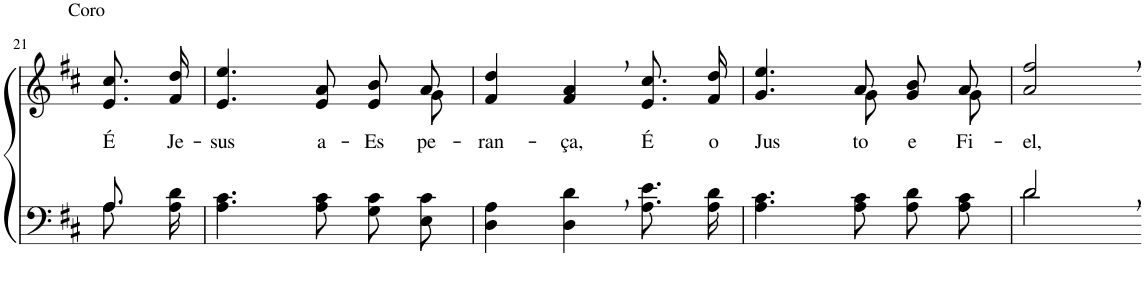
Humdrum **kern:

**kern	**kern	**text
*part2	*part1	*part1
*staff2	*staff1	*staff1
*I"Parte III e IV	*I"Parte I e II	*
!!LO:PB:g=z
*clefF4	*clefG2	*
*Trd1c2	*Trd1c2	*
*k[f#c#]	*k[f#c#]	*
*M3/4	*M3/4	*
=21	=21	=21
*^	*	*
!	!	!LO:TX:a:t=Coro	!
!	!	!	!LO:LY:b
8.A\L	8.A/	8.e/ 8.cc#/L	É
!	!	!	!LO:LY:b
16A\ 16d\Jk	16ryy	16f#/ 16dd/Jk	Je-
=22	=22	=22	=22
!	!	!	!LO:LY:b
*v	*v	*^	*
4.A\ 4.c#\	4.e/ 4.ee/	8ryy	-sus
!	!	!	!LO:LY:b
*	*v	*v	*
8A\ 8c#\	8e/ 8a/	a-
!	!	!LO:LY:b
8G\ 8c#\L	8e/ 8b/L	-Es-
*	*^	*
!	!	!	!LO:LY:b
8E\ 8c#\J	8a/J	8g\	-pe-
=23	=23	=23	=23
!	!	!	!LO:LY:b
*	*v	*v	*
4D\ 4A\	4f#/ 4dd/	-ran-
!	!	!LO:LY:b
4D\, 4d\,	4f#/, 4a/,	-ça,
!	!	!LO:LY:b
8.A\ 8.e\L	8.e/ 8.cc#/L	É
!	!	!LO:LY:b
16A\ 16d\Jk	16f#/ 16dd/Jk	o
=24	=24	=24
!	!	!LO:LY:b
*	*^	*
4.A\ 4.c#\	4.g/ 4.ee/	4.ryy	Jus-
!	!	!	!LO:LY:b
8A\ 8c#\	8a/	8g\	-to
!	!	!	!LO:LY:b
8A\ 8d\L	8g/ 8b/L	8ryy	e
!	!	!	!LO:LY:b
8A\ 8c#\J	8a/J	8g\	-Fi-
=25	=25	=25	=25
*^	*	*	*
!	!	!	!	!LO:LY:b
*	*	*v	*v	*
2d,/	2d\	2a/, 2ff#/,	-el,
*v	*v	*	*
=-	=-	=-
*-	*-	*-
